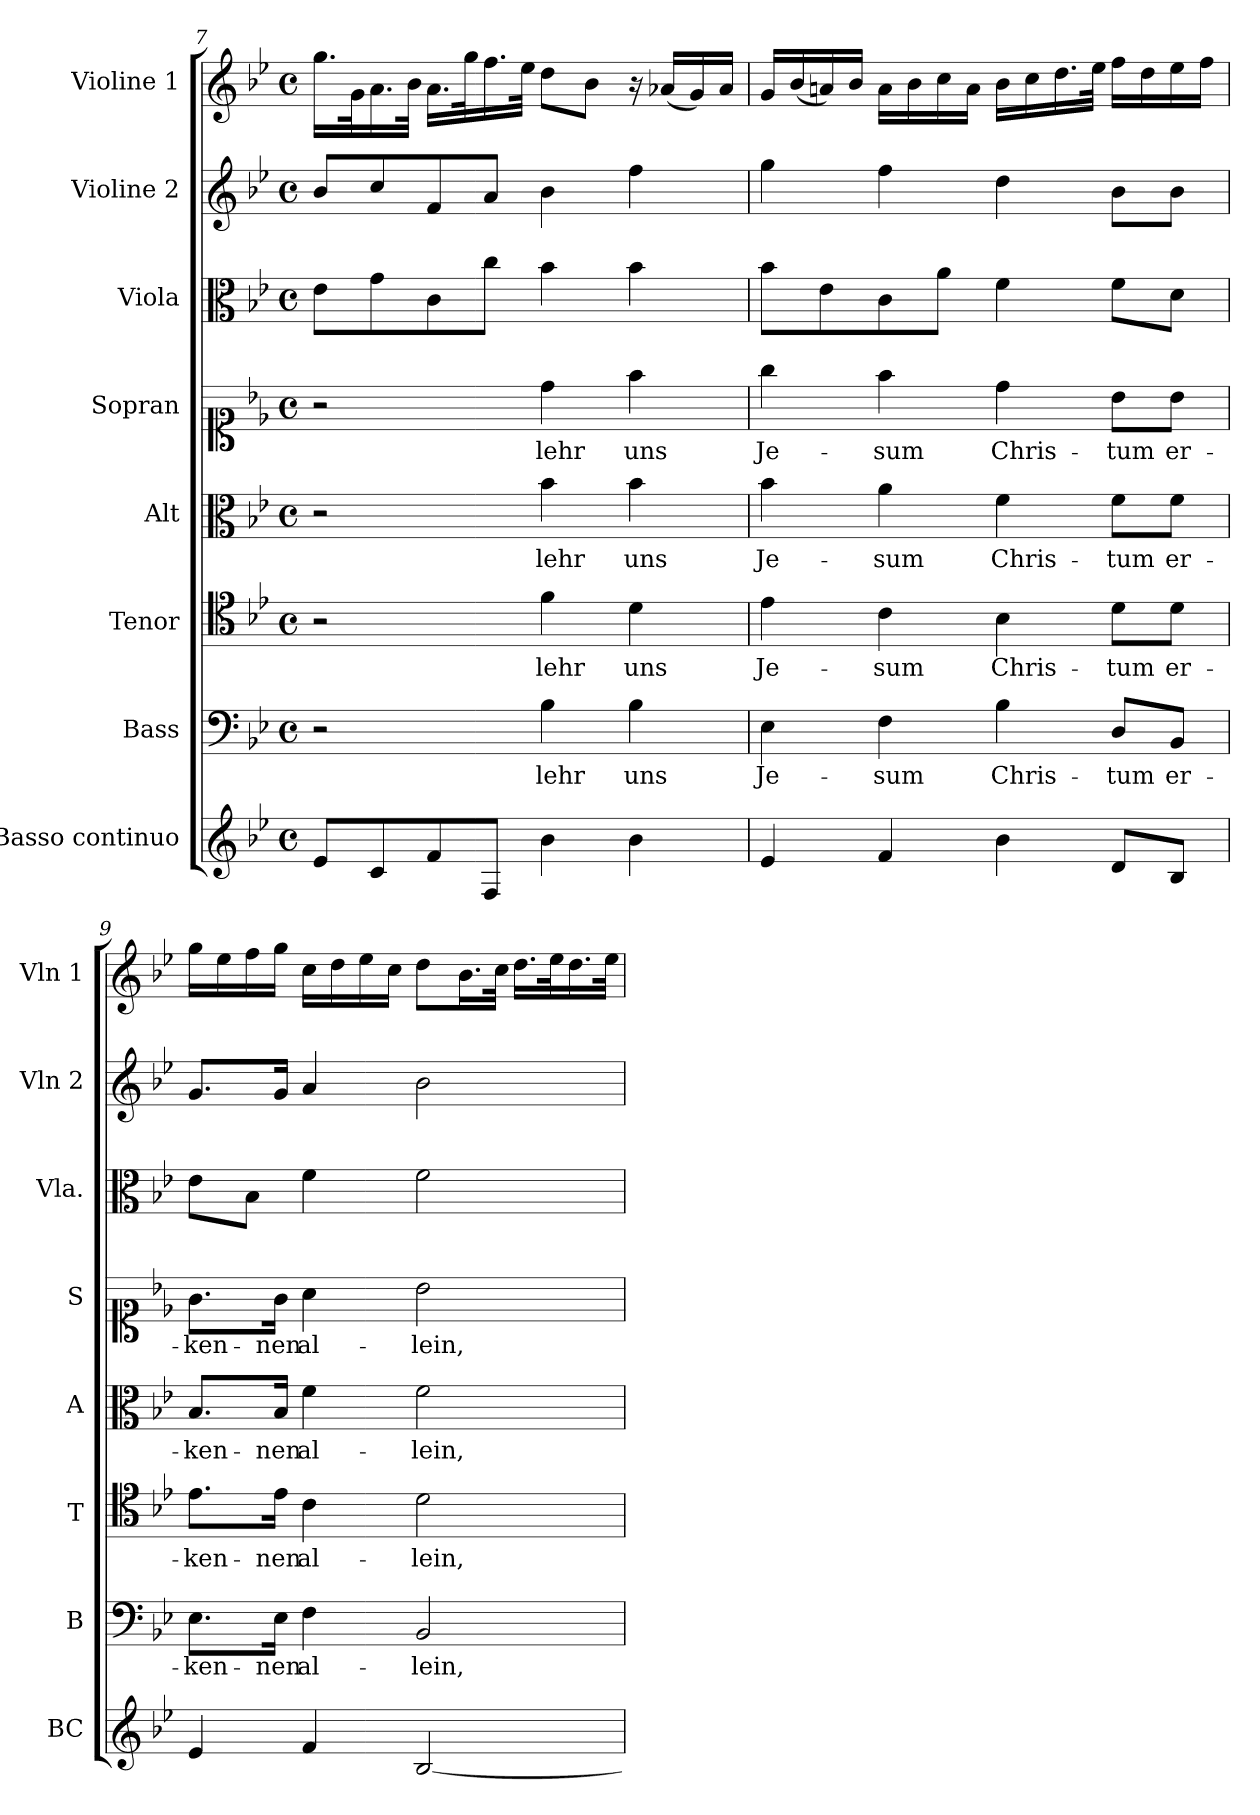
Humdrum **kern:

**kern	**kern	**text	**kern	**text	**kern	**text	**kern	**text	**kern	**kern	**kern
*part8	*part7	*part7	*part6	*part6	*part5	*part5	*part4	*part4	*part3	*part2	*part1
*staff8	*staff7	*staff7	*staff6	*staff6	*staff5	*staff5	*staff4	*staff4	*staff3	*staff2	*staff1
*I"Basso continuo	*I"Bass	*	*I"Tenor	*	*I"Alt	*	*I"Sopran	*	*I"Viola	*I"Violine 2	*I"Violine 1
*I'BC	*I'B	*	*I'T	*	*I'A	*	*I'S	*	*I'Vla.	*I'Vln 2	*I'Vln 1
*clefG2	*clefF4	*	*clefC4	*	*clefC3	*	*clefC1	*	*clefC3	*clefG2	*clefG2
*k[b-e-]	*k[b-e-]	*	*k[b-e-]	*	*k[b-e-]	*	*k[b-e-]	*	*k[b-e-]	*k[b-e-]	*k[b-e-]
*M4/4	*M4/4	*	*M4/4	*	*M4/4	*	*M4/4	*	*M4/4	*M4/4	*M4/4
*met(c)	*met(c)	*	*met(c)	*	*met(c)	*	*met(c)	*	*met(c)	*met(c)	*met(c)
=7	=7	=7	=7	=7	=7	=7	=7	=7	=7	=7	=7
8e-/L	2r	.	2r	.	2r	.	2r	.	8e-\L	8b-/L	16.gg\LL
.	.	.	.	.	.	.	.	.	.	.	32g\K
8c/	.	.	.	.	.	.	.	.	8g\	8cc/	16.a\
.	.	.	.	.	.	.	.	.	.	.	32b-\JJk
8f/	.	.	.	.	.	.	.	.	8c\	8f/	16.a\LL
.	.	.	.	.	.	.	.	.	.	.	32gg\K
8F/J	.	.	.	.	.	.	.	.	8cc\J	8a/J	16.ff\
.	.	.	.	.	.	.	.	.	.	.	32ee-\JJk
!	!	!LO:LY:b	!	!LO:LY:b	!	!LO:LY:b	!	!LO:LY:b	!	!	!
4b-\	4B-\	lehr	4f\	lehr	4b-\	lehr	4dd\	lehr	4b-\	4b-\	8dd\L
.	.	.	.	.	.	.	.	.	.	.	8b-\J
!	!	!LO:LY:b	!	!LO:LY:b	!	!LO:LY:b	!	!LO:LY:b	!	!	!
4b-\	4B-\	uns	4d\	uns	4b-\	uns	4ff\	uns	4b-\	4ff\	16r
.	.	.	.	.	.	.	.	.	.	.	(<16a-X/LL
.	.	.	.	.	.	.	.	.	.	.	16g/)
.	.	.	.	.	.	.	.	.	.	.	16a-/JJ
!!LO:PB:g=z
=8	=8	=8	=8	=8	=8	=8	=8	=8	=8	=8	=8
!	!	!LO:LY:b	!	!LO:LY:b	!	!LO:LY:b	!	!LO:LY:b	!	!	!
4e-/	4E-\	Je-	4e-\	Je-	4b-\	Je-	4gg\	Je-	8b-\L	4gg\	16g/LL
.	.	.	.	.	.	.	.	.	.	.	(<16b-/
.	.	.	.	.	.	.	.	.	8e-\	.	16ani/)
.	.	.	.	.	.	.	.	.	.	.	16b-/JJ
!	!	!LO:LY:b	!	!LO:LY:b	!	!LO:LY:b	!	!LO:LY:b	!	!	!
4f/	4F\	-sum	4c\	-sum	4a\	-sum	4ff\	-sum	8c\	4ff\	16a\LL
.	.	.	.	.	.	.	.	.	.	.	16b-\
.	.	.	.	.	.	.	.	.	8a\J	.	16cc\
.	.	.	.	.	.	.	.	.	.	.	16a\JJ
!	!	!LO:LY:b	!	!LO:LY:b	!	!LO:LY:b	!	!LO:LY:b	!	!	!
4b-\	4B-\	Chris-	4B-\	Chris-	4f\	Chris-	4dd\	Chris-	4f\	4dd\	16b-\LL
.	.	.	.	.	.	.	.	.	.	.	16cc\
.	.	.	.	.	.	.	.	.	.	.	16.dd\
.	.	.	.	.	.	.	.	.	.	.	32ee-\JJk
!	!	!LO:LY:b	!	!LO:LY:b	!	!LO:LY:b	!	!LO:LY:b	!	!	!
8d/L	8D/L	-tum	8d\L	-tum	8f\L	-tum	8b-\L	-tum	8f\L	8b-\L	16ff\LL
.	.	.	.	.	.	.	.	.	.	.	16dd\
!	!	!LO:LY:b	!	!LO:LY:b	!	!LO:LY:b	!	!LO:LY:b	!	!	!
8B-/J	8BB-/J	er-	8d\J	er-	8f\J	er-	8b-\J	er-	8d\J	8b-\J	16ee-\
.	.	.	.	.	.	.	.	.	.	.	16ff\JJ
=9	=9	=9	=9	=9	=9	=9	=9	=9	=9	=9	=9
!	!	!LO:LY:b	!	!LO:LY:b	!	!LO:LY:b	!	!LO:LY:b	!	!	!
4e-/	8.E-\L	-ken-	8.e-\L	-ken-	8.B-/L	-ken-	8.g\L	-ken-	8e-\L	8.g/L	16gg\LL
.	.	.	.	.	.	.	.	.	.	.	16ee-\
.	.	.	.	.	.	.	.	.	8B-\J	.	16ff\
!	!	!LO:LY:b	!	!LO:LY:b	!	!LO:LY:b	!	!LO:LY:b	!	!	!
.	16E-\Jk	-nen	16e-\Jk	-nen	16B-/Jk	-nen	16g\Jk	-nen	.	16g/Jk	16gg\JJ
!	!	!LO:LY:b	!	!LO:LY:b	!	!LO:LY:b	!	!LO:LY:b	!	!	!
4f/	4F\	al-	4c\	al-	4f\	al-	4a\	al-	4f\	4a/	16cc\LL
.	.	.	.	.	.	.	.	.	.	.	16dd\
.	.	.	.	.	.	.	.	.	.	.	16ee-\
.	.	.	.	.	.	.	.	.	.	.	16cc\JJ
!	!	!LO:LY:b	!	!LO:LY:b	!	!LO:LY:b	!	!LO:LY:b	!	!	!
[2B-/	2BB-/	-lein,	2d\	-lein,	2f\	-lein,	2b-\	-lein,	2f\	2b-\	8dd\L
.	.	.	.	.	.	.	.	.	.	.	16.b-\L
.	.	.	.	.	.	.	.	.	.	.	32cc\JJk
.	.	.	.	.	.	.	.	.	.	.	16.dd\LL
.	.	.	.	.	.	.	.	.	.	.	32ee-\K
.	.	.	.	.	.	.	.	.	.	.	16.dd\
.	.	.	.	.	.	.	.	.	.	.	32ee-\JJk
=	=	=	=	=	=	=	=	=	=	=	=
*-	*-	*-	*-	*-	*-	*-	*-	*-	*-	*-	*-
